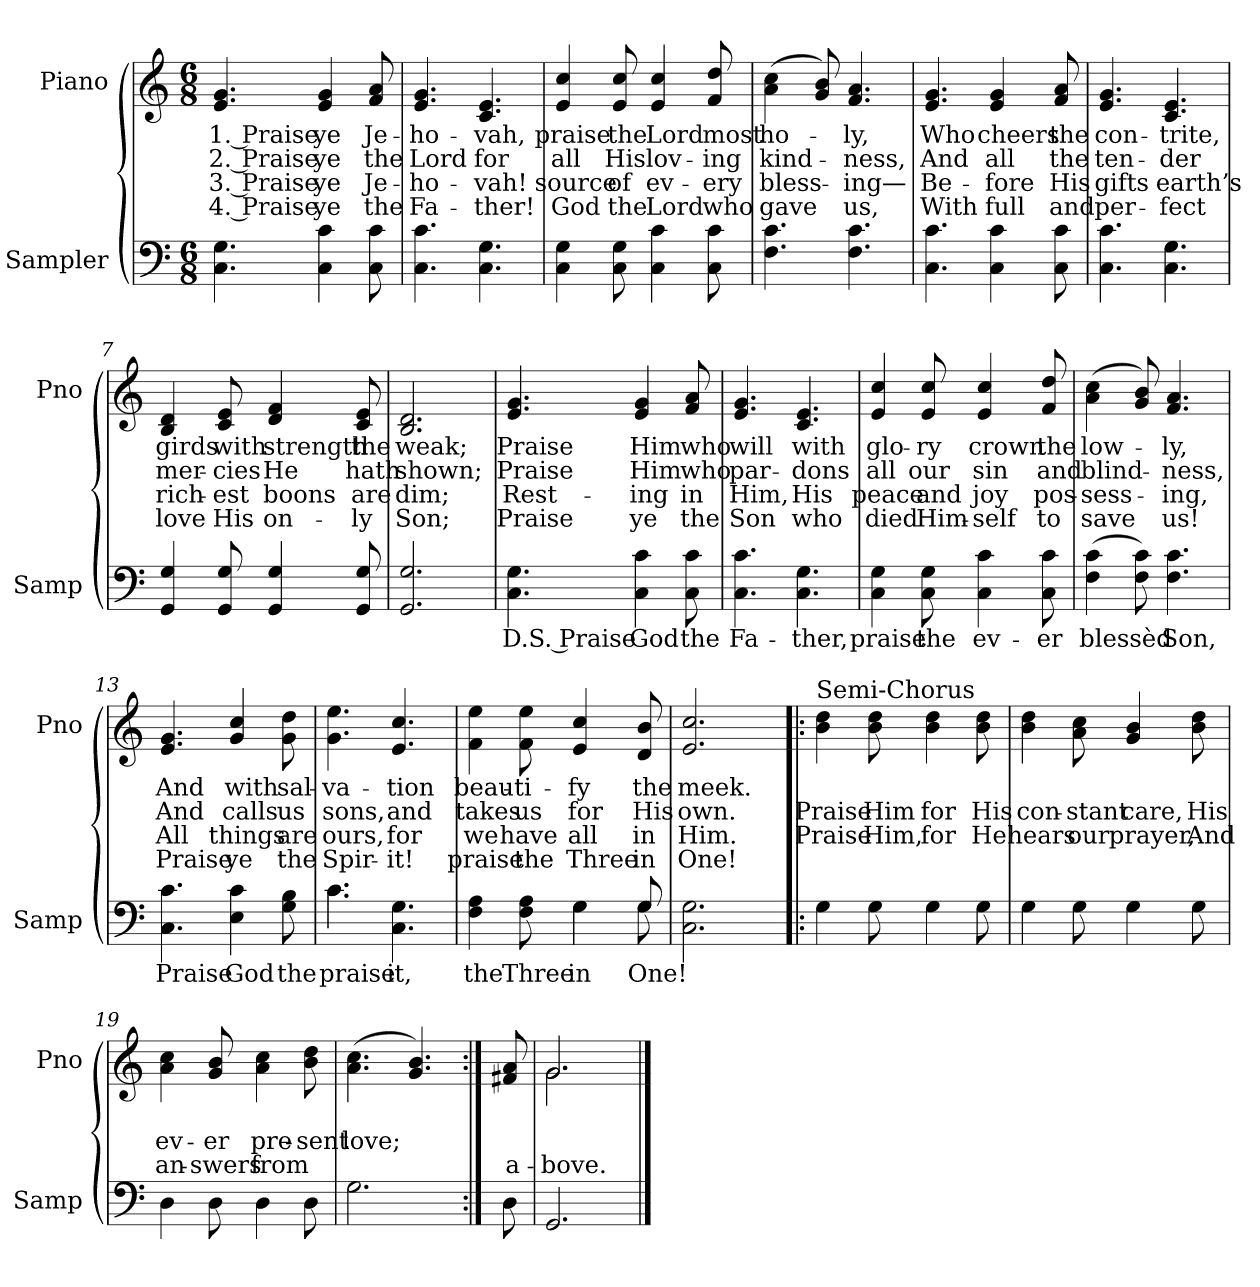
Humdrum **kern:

**kern	**text	**kern	**text	**text	**text	**text
*part2	*part2	*part1	*part1	*part1	*part1	*part1
*staff2	*staff2	*staff1	*staff1	*staff1	*staff1	*staff1
*I"Sampler	*	*I"Piano	*	*	*	*
*I'Samp	*	*I'Pno	*	*	*	*
*clefF4	*	*clefG2	*	*	*	*
*M6/8	*	*M6/8	*	*	*	*
=1	=1	=1	=1	=1	=1	=1
4.C 4.G	.	4.e 4.g	1. Praise	2. Praise	3. Praise	4. Praise
4C 4c	.	4e 4g	ye	ye	ye	ye
8C 8c	.	8f 8a	Je-	the	Je-	the
=2	=2	=2	=2	=2	=2	=2
4.C 4.c	.	4.e 4.g	-ho-	Lord	-ho-	Fa-
4.C 4.G	.	4.c 4.e	-vah,	for	-vah!	-ther!
=3	=3	=3	=3	=3	=3	=3
4C 4G	.	4e 4cc	praise	all	source	God
8C 8G	.	8e 8cc	the	His	of	the
4C 4c	.	4e 4cc	Lord	lov-	ev-	Lord
8C 8c	.	8f 8dd	most	-ing	-ery	who
=4	=4	=4	=4	=4	=4	=4
4.F 4.c	.	(4a 4cc	ho-	kind-	bless-	gave
.	.	8g 8b)	.	.	.	.
4.F 4.c	.	4.f 4.a	-ly,	-ness,	-ing—	us,
=5	=5	=5	=5	=5	=5	=5
4.C 4.c	.	4.e 4.g	Who	And	Be-	With
4C 4c	.	4e 4g	cheers	all	-fore	full
8C 8c	.	8f 8a	the	the	His	and
=6	=6	=6	=6	=6	=6	=6
4.C 4.c	.	4.e 4.g	con-	ten-	gifts	per-
4.C 4.G	.	4.c 4.e	-trite,	-der	earth’s	-fect
=7	=7	=7	=7	=7	=7	=7
4GG 4G	.	4B 4d	girds	mer-	rich-	love
8GG 8G	.	8c 8e	with	-cies	-est	His
4GG 4G	.	4d 4f	strength	He	boons	on-
8GG 8G	.	8c 8e	the	hath	are	-ly
=8	=8	=8	=8	=8	=8	=8
2.GG 2.G	.	2.B 2.d	weak;	shown;	dim;	Son;
=9	=9	=9	=9	=9	=9	=9
4.C 4.G	D.S. Praise	4.e 4.g	Praise	Praise	Rest-	Praise
4C 4c	God	4e 4g	Him	Him	-ing	ye
8C 8c	the	8f 8a	who	who	in	the
=10	=10	=10	=10	=10	=10	=10
4.C 4.c	Fa-	4.e 4.g	will	par-	Him,	Son
4.C 4.G	-ther,	4.c 4.e	with	-dons	His	who
=11	=11	=11	=11	=11	=11	=11
4C 4G	praise	4e 4cc	glo-	all	peace	died
8C 8G	the	8e 8cc	-ry	our	and	Him-
4C 4c	ev-	4e 4cc	crown	sin	joy	-self
8C 8c	-er	8f 8dd	the	and	pos-	to
=12	=12	=12	=12	=12	=12	=12
(4F 4c	blessèd	(4a 4cc	low-	blind-	-sess-	save
8F 8c)	.	8g 8b)	.	.	.	.
4.F 4.c	Son,	4.f 4.a	-ly,	-ness,	-ing,	us!
=13	=13	=13	=13	=13	=13	=13
4.C 4.c	Praise	4.e 4.g	And	And	All	Praise
4E 4c	God	4g 4cc	with	calls	things	ye
8G 8B	the	8g 8dd	sal-	us	are	the
=14	=14	=14	=14	=14	=14	=14
*^	*	*	*	*	*	*
4.c\	4.c	praise	4.g 4.ee	-va-	sons,	ours,	Spir-
4.C 4.G	4.ryy	-it,	4.e 4.cc	-tion	and	for	-it!
=15	=15	=15	=15	=15	=15	=15	=15
4F 4A	4.ryy	the	4f 4ee	beau-	takes	we	praise
8F 8A	.	Three	8f 8ee	-ti-	us	have	the
4G\	4G	in	4e 4cc	-fy	for	all	Three
8G/	8G	One!	8d 8b	the	His	in	in
*v	*v	*	*	*	*	*	*
=16	=16	=16	=16	=16	=16	=16
2.C 2.G	.	2.e 2.cc	meek.	own.	Him.	One!
=17!|:	=17!|:	=17!|:	=17!|:	=17!|:	=17!|:	=17!|:
!	!	!LO:TX:t=Semi-Chorus	!	!	!	!
4G	.	4b 4dd	.	Praise	Praise	.
8G	.	8b 8dd	.	Him	Him,	.
4G	.	4b 4dd	.	for	for	.
8G	.	8b 8dd	.	His	He	.
=18	=18	=18	=18	=18	=18	=18
4G	.	4b 4dd	.	con-	hears	.
8G	.	8a 8cc	.	-stant	our	.
4G	.	4g 4b	.	care,	prayer,	.
8G	.	8b 8dd	.	His	And	.
=19	=19	=19	=19	=19	=19	=19
4D	.	4a 4cc	.	ev-	an-	.
8D	.	8g 8b	.	-er	-swers	.
4D	.	4a 4cc	.	pre-	from	.
8D	.	8b 8dd	.	-sent	.	.
=20	=20	=20	=20	=20	=20	=20
2.G	.	(4.a 4.cc	.	love;	.	.
.	.	4.g 4.b)	.	.	.	.
=21:|!	=21:|!	=21:|!	=21:|!	=21:|!	=21:|!	=21:|!
8D	.	8f#X 8a	.	.	a-	.
=22	=22	=22	=22	=22	=22	=22
*	*	*^	*	*	*	*
2.GG	.	2.g/	2.g	.	.	-bove.	.
*	*	*v	*v	*	*	*	*
==	==	==	==	==	==	==
*-	*-	*-	*-	*-	*-	*-
